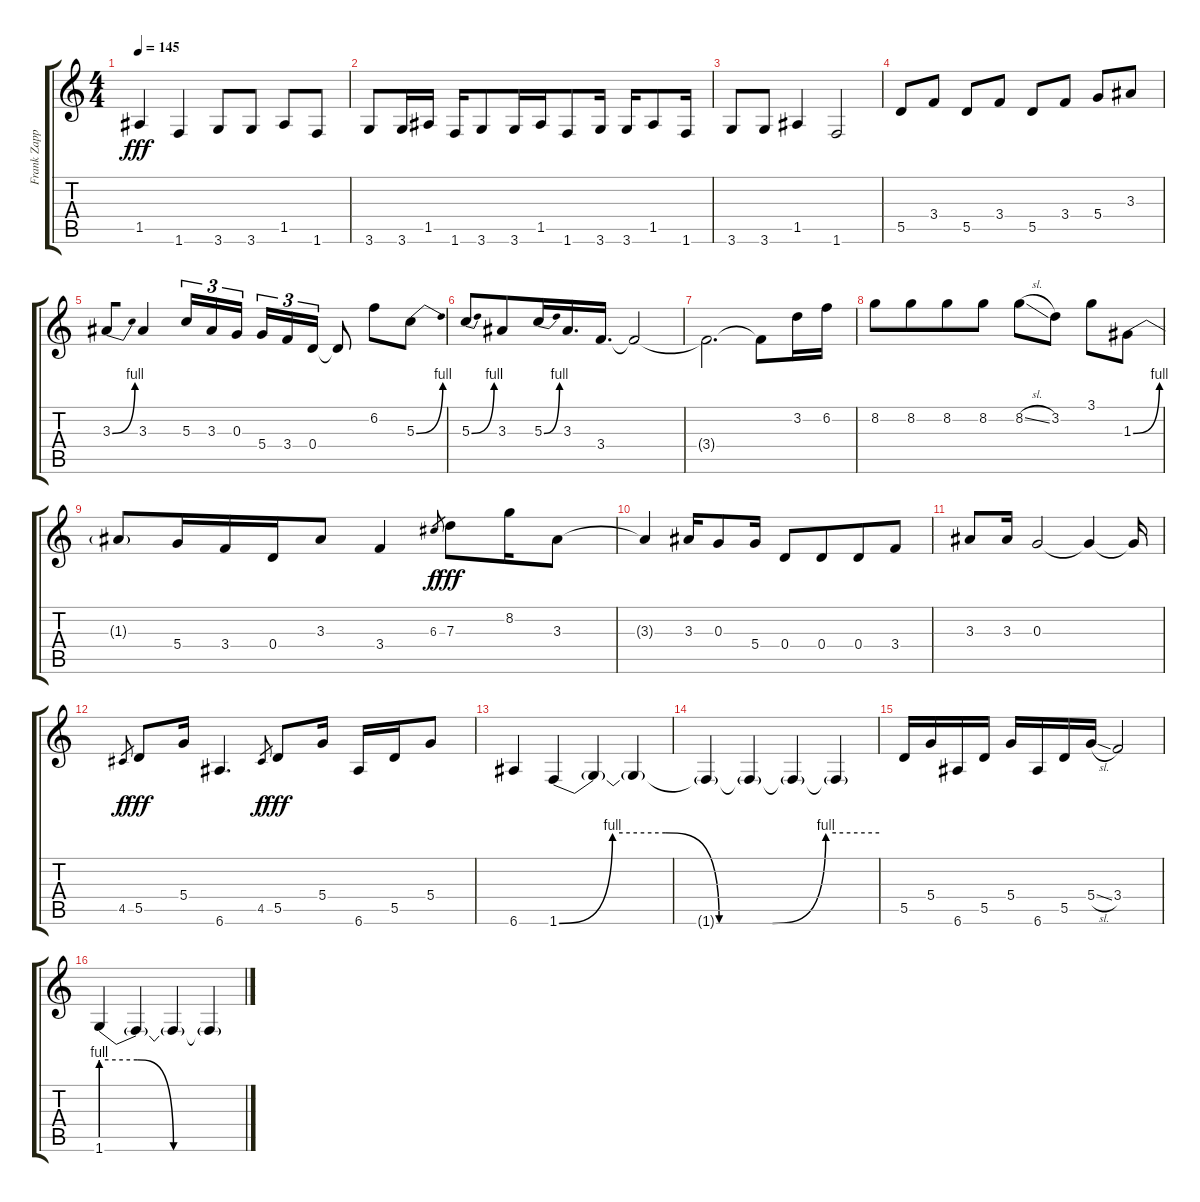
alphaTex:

\track ("Frank Zappa" "Frank Zapp") {instrument overdrivenguitar}
\staff {score tabs}
\tuning (E4 B3 G3 D3 A2 E2) {hide}
\ts (4 4)
\tempo 145
\clef g2
\ks c
1.5.4{dy fff} 1.6.4 3.6.8 3.6.8 1.5.8 1.6.8 |
3.6.8 3.6.16 1.5.16 1.6.16 3.6.8 3.6.16{beam merge} 1.5.16 1.6.8 3.6.16 3.6.16{beam merge} 1.5.8 1.6.16 |
3.6.8 3.6.8 1.5.4{beam merge} 1.6.2 |
5.5.8 3.4.8 5.5.8{beam merge} 3.4.8 5.5.8 3.4.8 5.4.8 3.3.8 |
3.3{be (bend 0 0 60 4)}.8{beam merge} 3.3.4 5.3.16{tu (3 2)} 3.3.16{tu (3 2)} 0.3.16{tu (3 2)} 5.4.16{tu (3 2) beam merge} 3.4.16{tu (3 2)} 0.4.16{tu (3 2)} 0.4{t}.8 6.2.8 5.3{be (bend 0 0 60 4)}.8 |
5.3{be (bend 0 0 60 4)}.8{beam merge} 3.3.8{beam merge} 5.3{be (bend 0 0 60 4)}.16 3.3.16{d} 3.4.16{d} 3.4{t}.2 |
3.4{t}.2{d beam merge} 3.4{t}.8 3.2.16 6.2.16 |
8.2.8{beam merge} 8.2.8{beam merge} 8.2.8{beam merge} 8.2.8 8.2{sl}.8 3.2.8 3.1.8 1.3{be (bend 0 0 60 4)}.8 |
1.3{t}.8 5.4.16{beam merge} 3.4.16{beam merge} 0.4.16 3.3.8{beam merge} 3.4.4 6.3.8{gr dy f} 7.3.8{dy fff beam merge} 8.2.16{beam merge} 3.3.8 |
3.3{t}.4{beam merge} 3.3.16{beam merge} 0.3.8{beam merge} 5.4.16 0.4.8 0.4.8{beam merge} 0.4.8{beam merge} 3.4.8 |
3.3.8{beam merge} 3.3.16 0.3.2 0.3{t}.4 0.3{t}.16 |
4.5.8{gr dy f beam merge} 5.5.8{dy fff} 5.4.16 6.6.4{d} 4.5.8{gr dy f} 5.5.8{dy fff} 5.4.16 6.6.16{beam merge} 5.5.16 5.4.8 |
6.6.4{beam merge} 1.6{be (custom 0 0 10 4 20 4 30 0 40 0 50 4 60 4)}.4 1.6{t}.4 1.6{t}.4 |
1.6{t}.4 1.6{t}.4 1.6{t}.4 1.6{t}.4 |
5.5.16{beam merge} 5.4.16{beam merge} 6.6.16 5.5.16 5.4.16 6.6.16 5.5.16 5.4{sl}.16{beam merge} 3.4.2 |
1.6{be (custom 0 4 15 4 30 0 60 0)}.4 1.6{t}.4 1.6{t}.4{beam merge} 1.6{t}.4
